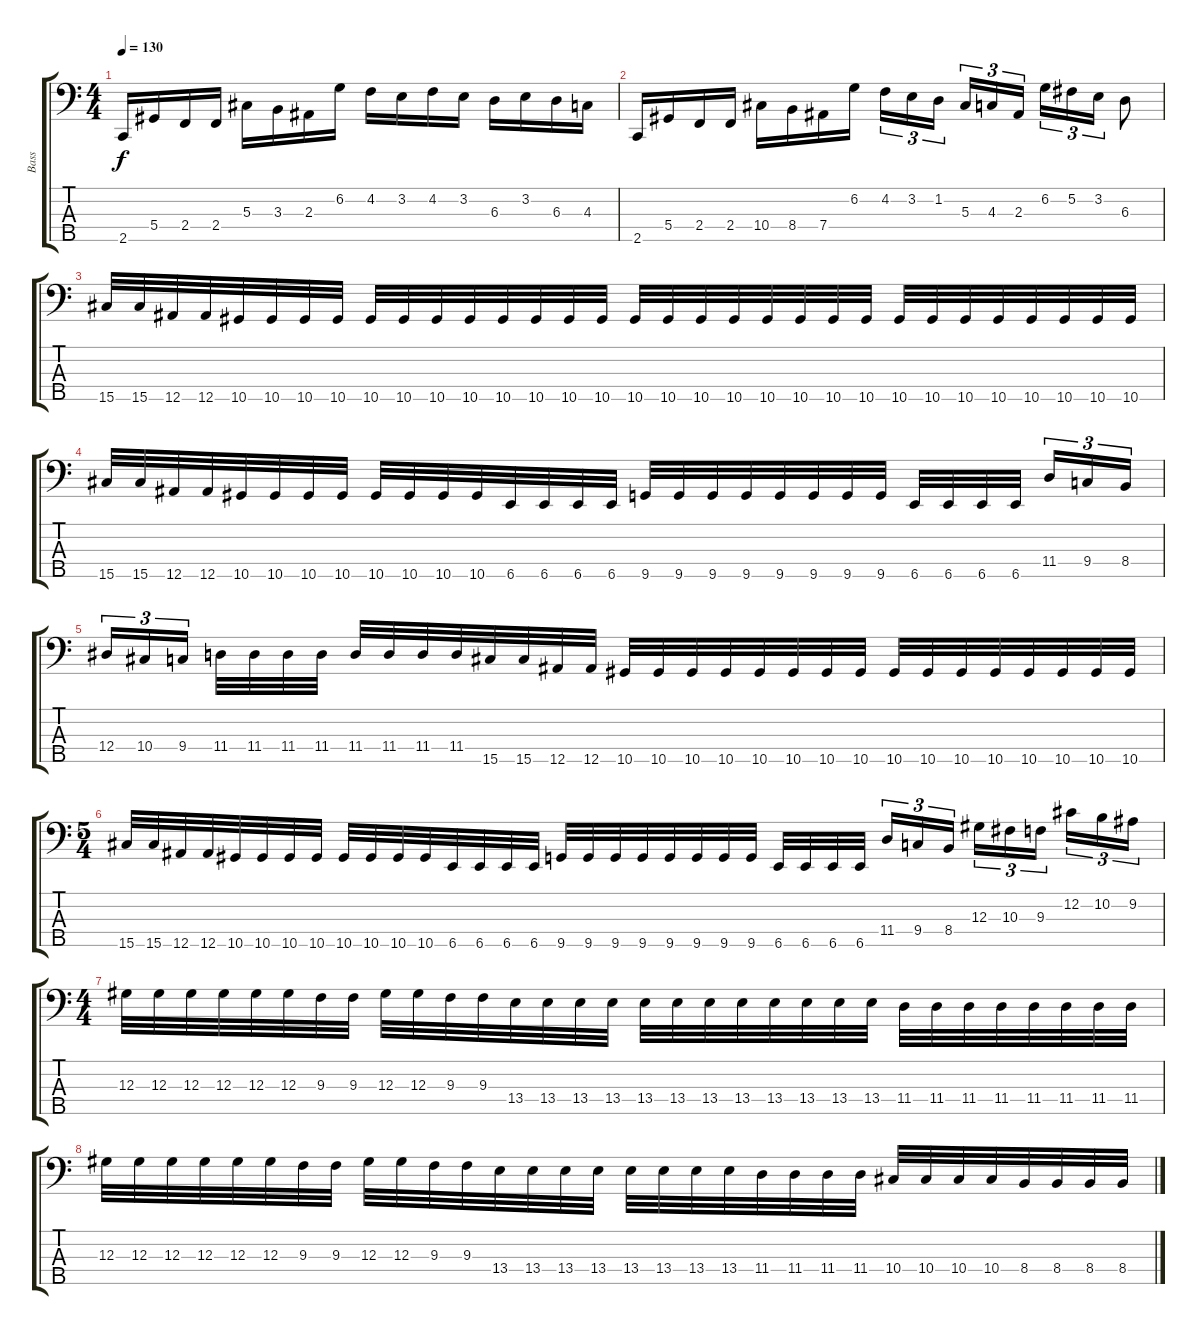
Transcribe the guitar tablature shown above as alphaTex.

\track ("Bass" "Bass") {instrument electricbassfinger}
\staff {score tabs}
\tuning (Gb2 Db2 Ab1 Eb1 Bb0) {hide}
\ts (4 4)
\tempo 130
\clef f4
\ks c
2.5.16{dy f} 5.4.16 2.4.16 2.4.16 5.3.16 3.3.16 2.3.16 6.2.16 4.2.16 3.2.16 4.2.16 3.2.16 6.3.16 3.2.16 6.3.16 4.3.16 |
2.5.16 5.4.16 2.4.16 2.4.16 10.4.16 8.4.16 7.4.16 6.2.16 4.2.16{tu (3 2)} 3.2.16{tu (3 2)} 1.2.16{tu (3 2) beam splitsecondary} 5.3.16{tu (3 2)} 4.3.16{tu (3 2)} 2.3.16{tu (3 2)} 6.2.16{tu (3 2)} 5.2.16{tu (3 2)} 3.2.16{tu (3 2)} 6.3.8 |
15.5.32 15.5.32 12.5.32 12.5.32 10.5.32 10.5.32 10.5.32 10.5.32 10.5.32 10.5.32 10.5.32 10.5.32 10.5.32 10.5.32 10.5.32 10.5.32 10.5.32 10.5.32 10.5.32 10.5.32 10.5.32 10.5.32 10.5.32 10.5.32 10.5.32 10.5.32 10.5.32 10.5.32 10.5.32 10.5.32 10.5.32 10.5.32 |
15.5.32 15.5.32 12.5.32 12.5.32 10.5.32 10.5.32 10.5.32 10.5.32 10.5.32 10.5.32 10.5.32 10.5.32 6.5.32 6.5.32 6.5.32 6.5.32 9.5.32 9.5.32 9.5.32 9.5.32 9.5.32 9.5.32 9.5.32 9.5.32 6.5.32 6.5.32 6.5.32 6.5.32{beam splitsecondary} 11.4.16{tu (3 2)} 9.4.16{tu (3 2)} 8.4.16{tu (3 2)} |
12.4.16{tu (3 2)} 10.4.16{tu (3 2)} 9.4.16{tu (3 2) beam splitsecondary} 11.4.32 11.4.32 11.4.32 11.4.32 11.4.32 11.4.32 11.4.32 11.4.32 15.5.32 15.5.32 12.5.32 12.5.32 10.5.32 10.5.32 10.5.32 10.5.32 10.5.32 10.5.32 10.5.32 10.5.32 10.5.32 10.5.32 10.5.32 10.5.32 10.5.32 10.5.32 10.5.32 10.5.32 |
\ts (5 4)
15.5.32 15.5.32 12.5.32 12.5.32 10.5.32 10.5.32 10.5.32 10.5.32 10.5.32 10.5.32 10.5.32 10.5.32 6.5.32 6.5.32 6.5.32 6.5.32 9.5.32 9.5.32 9.5.32 9.5.32 9.5.32 9.5.32 9.5.32 9.5.32 6.5.32 6.5.32 6.5.32 6.5.32{beam splitsecondary} 11.4.16{tu (3 2)} 9.4.16{tu (3 2)} 8.4.16{tu (3 2)} 12.3.16{tu (3 2)} 10.3.16{tu (3 2)} 9.3.16{tu (3 2) beam splitsecondary} 12.2.16{tu (3 2)} 10.2.16{tu (3 2)} 9.2.16{tu (3 2)} |
\ts (4 4)
12.3.32 12.3.32 12.3.32 12.3.32 12.3.32 12.3.32 9.3.32 9.3.32 12.3.32 12.3.32 9.3.32 9.3.32 13.4.32 13.4.32 13.4.32 13.4.32 13.4.32 13.4.32 13.4.32 13.4.32 13.4.32 13.4.32 13.4.32 13.4.32 11.4.32 11.4.32 11.4.32 11.4.32 11.4.32 11.4.32 11.4.32 11.4.32 |
12.3.32 12.3.32 12.3.32 12.3.32 12.3.32 12.3.32 9.3.32 9.3.32 12.3.32 12.3.32 9.3.32 9.3.32 13.4.32 13.4.32 13.4.32 13.4.32 13.4.32 13.4.32 13.4.32 13.4.32 11.4.32 11.4.32 11.4.32 11.4.32 10.4.32 10.4.32 10.4.32 10.4.32 8.4.32 8.4.32 8.4.32 8.4.32
